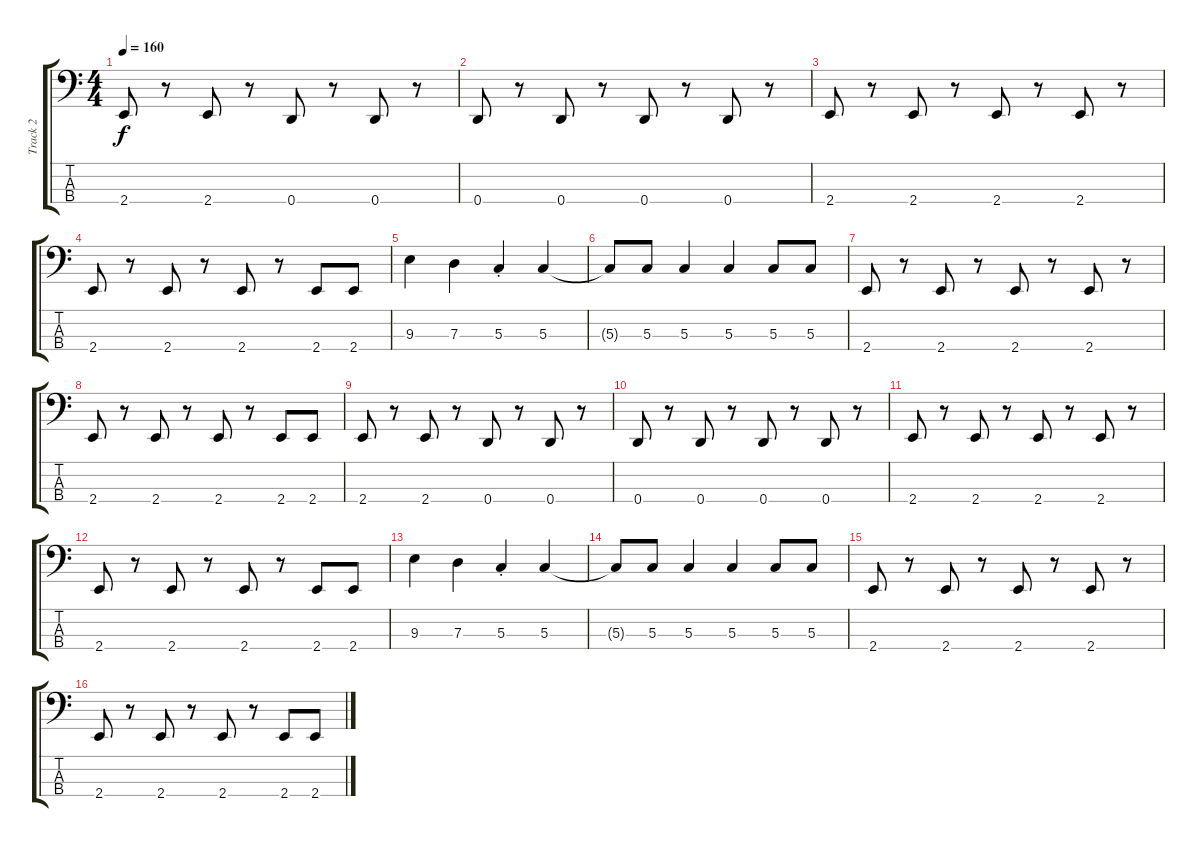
\track ("Track 2" "Track 2") {instrument electricbasspick}
\staff {score tabs}
\tuning (F2 C2 G1 D1) {hide}
\ts (4 4)
\tempo 160
\clef f4
\ks c
2.4.8{dy f} r.8 2.4.8 r.8 0.4.8 r.8 0.4.8 r.8 |
0.4.8 r.8 0.4.8 r.8 0.4.8 r.8 0.4.8 r.8 |
2.4.8 r.8 2.4.8 r.8 2.4.8 r.8 2.4.8 r.8 |
2.4.8 r.8 2.4.8 r.8 2.4.8 r.8 2.4.8 2.4.8 |
9.3.4 7.3.4 5.3{st}.4 5.3.4 |
5.3{t}.8 5.3.8 5.3.4 5.3.4 5.3.8 5.3.8 |
2.4.8 r.8 2.4.8 r.8 2.4.8 r.8 2.4.8 r.8 |
2.4.8 r.8 2.4.8 r.8 2.4.8 r.8 2.4.8 2.4.8 |
2.4.8 r.8 2.4.8 r.8 0.4.8 r.8 0.4.8 r.8 |
0.4.8 r.8 0.4.8 r.8 0.4.8 r.8 0.4.8 r.8 |
2.4.8 r.8 2.4.8 r.8 2.4.8 r.8 2.4.8 r.8 |
2.4.8 r.8 2.4.8 r.8 2.4.8 r.8 2.4.8 2.4.8 |
9.3.4 7.3.4 5.3{st}.4 5.3.4 |
5.3{t}.8 5.3.8 5.3.4 5.3.4 5.3.8 5.3.8 |
2.4.8 r.8 2.4.8 r.8 2.4.8 r.8 2.4.8 r.8 |
2.4.8 r.8 2.4.8 r.8 2.4.8 r.8 2.4.8 2.4.8
